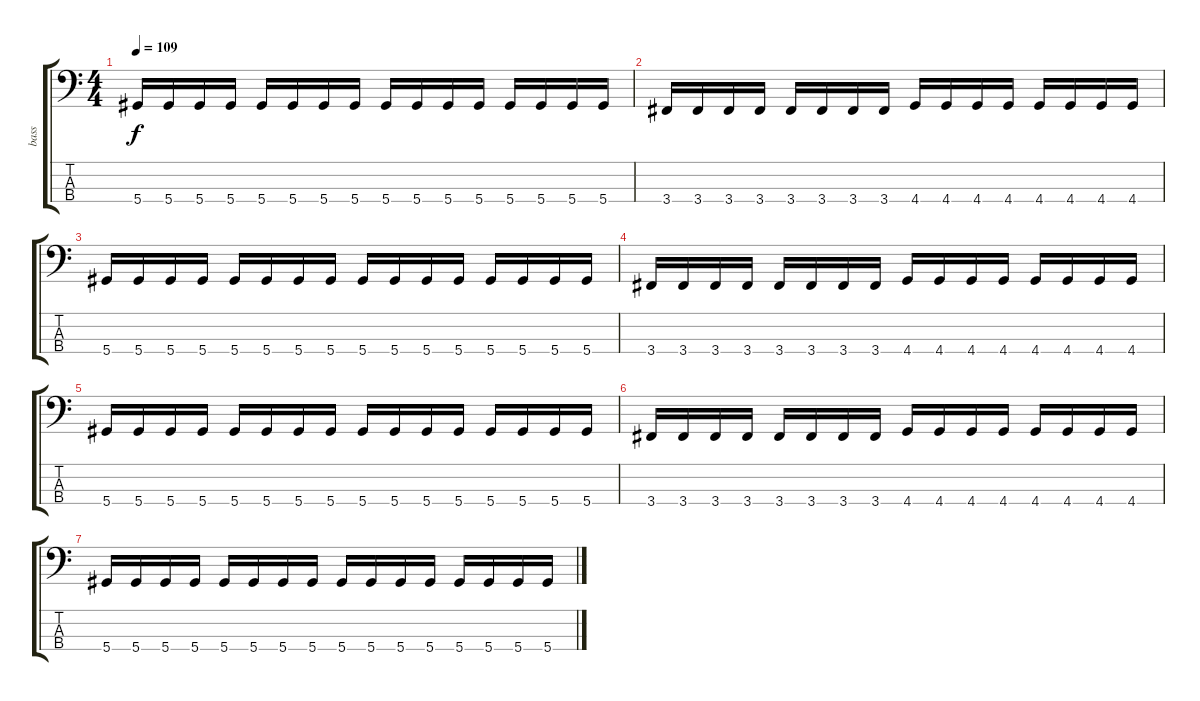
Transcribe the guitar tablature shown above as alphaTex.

\track ("bass" "bass") {instrument electricbasspick}
\staff {score tabs}
\tuning (Gb2 Db2 Ab1 Eb1) {hide}
\ts (4 4)
\tempo 109
\clef f4
\ks c
5.4.16{dy f} 5.4.16 5.4.16 5.4.16 5.4.16 5.4.16 5.4.16 5.4.16 5.4.16 5.4.16 5.4.16 5.4.16 5.4.16 5.4.16 5.4.16 5.4.16 |
3.4.16 3.4.16 3.4.16 3.4.16 3.4.16 3.4.16 3.4.16 3.4.16 4.4.16 4.4.16 4.4.16 4.4.16 4.4.16 4.4.16 4.4.16 4.4.16 |
5.4.16 5.4.16 5.4.16 5.4.16 5.4.16 5.4.16 5.4.16 5.4.16 5.4.16 5.4.16 5.4.16 5.4.16 5.4.16 5.4.16 5.4.16 5.4.16 |
3.4.16 3.4.16 3.4.16 3.4.16 3.4.16 3.4.16 3.4.16 3.4.16 4.4.16 4.4.16 4.4.16 4.4.16 4.4.16 4.4.16 4.4.16 4.4.16 |
5.4.16 5.4.16 5.4.16 5.4.16 5.4.16 5.4.16 5.4.16 5.4.16 5.4.16 5.4.16 5.4.16 5.4.16 5.4.16 5.4.16 5.4.16 5.4.16 |
3.4.16 3.4.16 3.4.16 3.4.16 3.4.16 3.4.16 3.4.16 3.4.16 4.4.16 4.4.16 4.4.16 4.4.16 4.4.16 4.4.16 4.4.16 4.4.16 |
5.4.16 5.4.16 5.4.16 5.4.16 5.4.16 5.4.16 5.4.16 5.4.16 5.4.16 5.4.16 5.4.16 5.4.16 5.4.16 5.4.16 5.4.16 5.4.16
